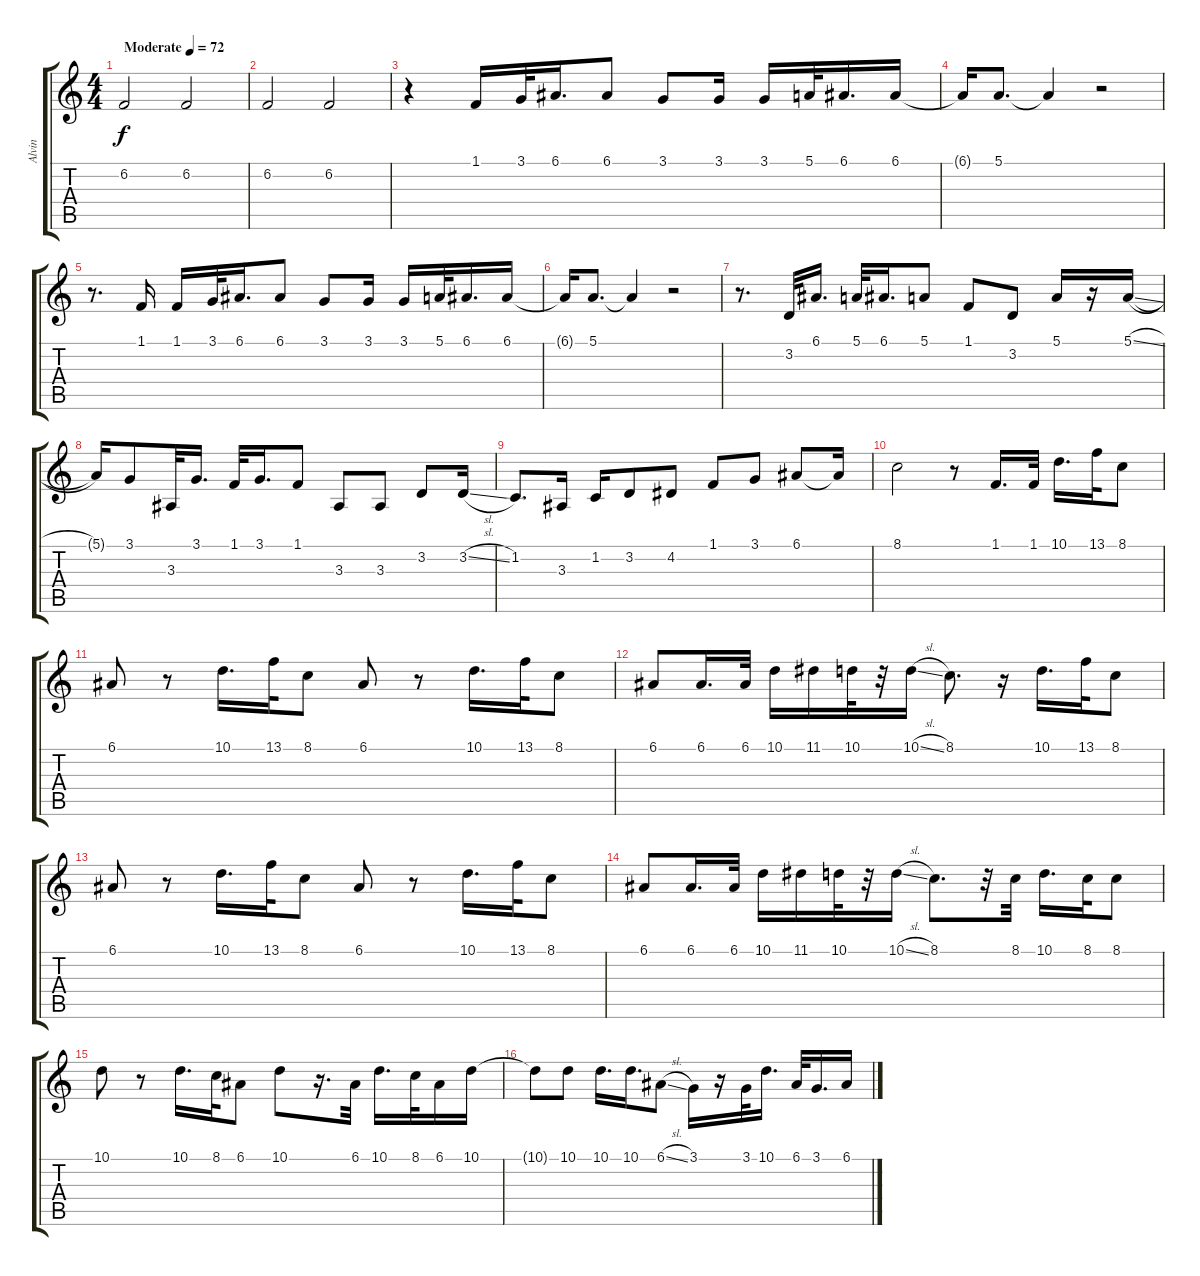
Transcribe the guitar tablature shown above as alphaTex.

\track ("Alvin" "Alvin") {instrument voiceoohs}
\staff {score tabs}
\tuning (E4 B3 G3 D3 A2 E2) {hide}
\ts (4 4)
\tempo (72 "Moderate")
\clef g2
\ks c
6.2.2{dy f instrument voiceoohs} 6.2.2 |
6.2.2 6.2.2 |
r.4 1.1.16 3.1.32 6.1.16{d} 6.1.8 3.1.8 3.1.16 3.1.16 5.1.32 6.1.16{d} 6.1.16 |
6.1{t}.16 5.1.8{d} 5.1{t}.4 r.2 |
r.8{d} 1.1.16 1.1.16 3.1.32 6.1.16{d} 6.1.8 3.1.8 3.1.16 3.1.16 5.1.32 6.1.16{d} 6.1.16 |
6.1{t}.16 5.1.8{d} 5.1{t}.4 r.2 |
r.8{d} 3.2.32 6.1.16{d} 5.1.32 6.1.16{d} 5.1.8 1.1.8 3.2.8 5.1.16 r.16 5.1{sl}.16 |
5.1{t}.16 3.1.8 3.3.32 3.1.16{d} 1.1.32 3.1.16{d} 1.1.8 3.3.8 3.3.8 3.2.8 3.2{sl}.16 |
1.2.8{d} 3.3.16 1.2.16 3.2.8 4.2.8 1.1.8 3.1.8 6.1.8 6.1{t}.16 |
8.1.2 r.8 1.1.16{d} 1.1.32 10.1.16{d} 13.1.32 8.1.8 |
6.1.8 r.8 10.1.16{d} 13.1.32 8.1.8 6.1.8 r.8 10.1.16{d} 13.1.32 8.1.8 |
6.1.8 6.1.16{d} 6.1.32 10.1.16 11.1.16 10.1.32 r.32 10.1{sl}.16 8.1.8{d} r.16 10.1.16{d} 13.1.32 8.1.8 |
6.1.8 r.8 10.1.16{d} 13.1.32 8.1.8 6.1.8 r.8 10.1.16{d} 13.1.32 8.1.8 |
6.1.8 6.1.16{d} 6.1.32 10.1.16 11.1.16 10.1.32 r.32 10.1{sl}.16 8.1.8{d} r.32 8.1.32 10.1.16{d} 8.1.32 8.1.8 |
10.1.8 r.8 10.1.16{d} 8.1.32 6.1.8 10.1.8 r.16{d} 6.1.32 10.1.16{d} 8.1.32 6.1.16 10.1.16 |
10.1{t}.8 10.1.8 10.1.16{d} 10.1.16{d} 6.1{sl}.8 3.1.16 r.16 3.1.32 10.1.16{d} 6.1.32 3.1.16{d} 6.1.16
